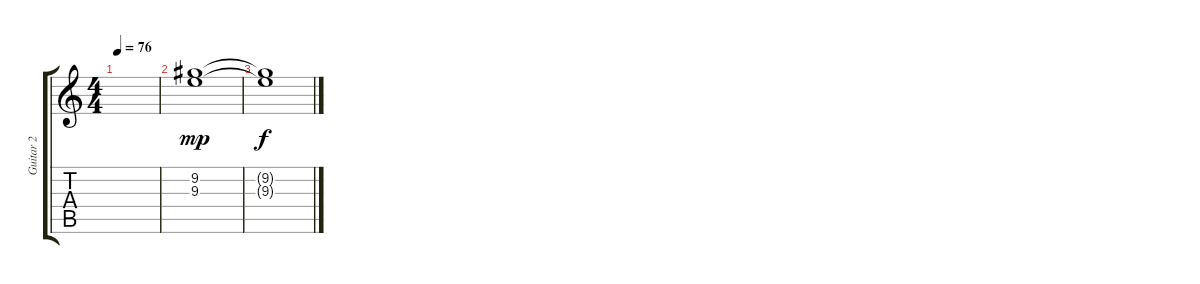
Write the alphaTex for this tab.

\track ("Guitar 2" "Guitar 2") {mute instrument distortionguitar}
\staff {score tabs}
\tuning (E4 B3 G3 D3 A2 E2) {hide}
\ts (4 4)
\tempo 76
\clef g2
\ks c
|
(9.2 9.3).1{dy mp} |
(9.2{t} 9.3{t}).1{dy f}
